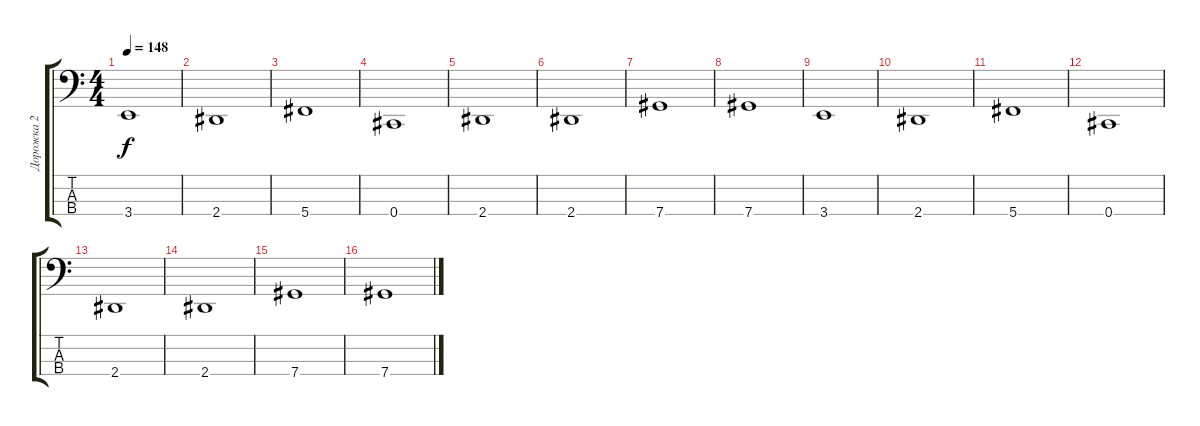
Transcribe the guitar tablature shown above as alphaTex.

\track ("Дорожка 2" "Дорожка 2") {instrument electricbassfinger}
\staff {score tabs}
\tuning (Gb2 Db2 Ab1 Db1) {hide}
\ts (4 4)
\tempo 148
\clef f4
\ks c
3.4.1{dy f} |
2.4.1 |
5.4.1 |
0.4.1 |
2.4.1 |
2.4.1 |
7.4.1 |
7.4.1 |
3.4.1 |
2.4.1 |
5.4.1 |
0.4.1 |
2.4.1 |
2.4.1 |
7.4.1 |
7.4.1
